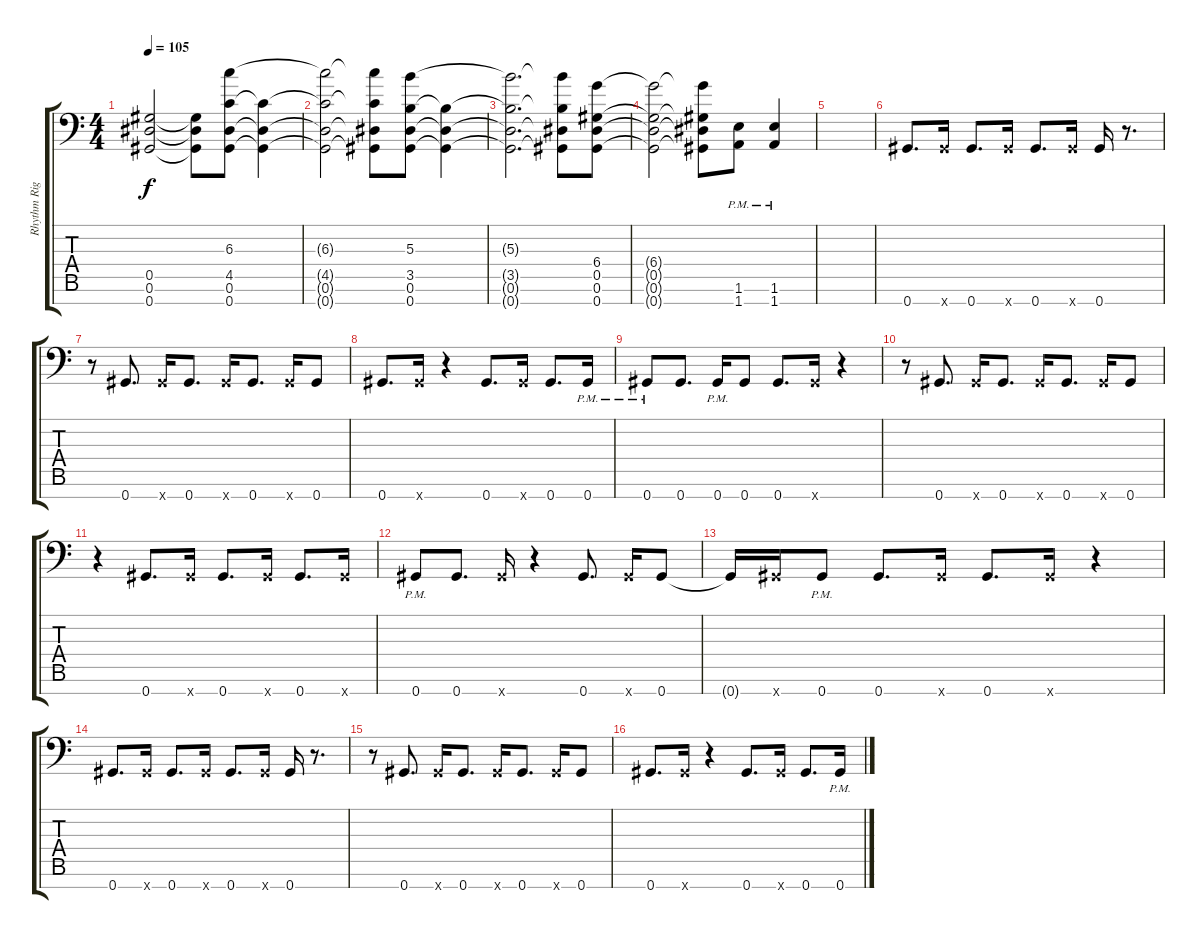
\track ("Rhythm Right" "Rhythm Rig") {instrument distortionguitar}
\staff {score tabs}
\tuning (Eb4 Bb3 Gb3 Db3 Ab2 Eb2 Ab1) {hide}
\ts (4 4)
\tempo 105
\clef f4
\ks c
(0.5 0.6 0.7).2{dy f} (0.5{t} 0.6{t} 0.7{t}).8 (6.3 4.5 0.6 0.7).8 (4.5{t} 0.6{t} 0.7{t}).4 |
(6.3{t} 4.5{t} 0.6{t} 0.7{t}).2 (6.3{t} 4.5{t} 0.6{t} 0.7{t}).8 (5.3 3.5 0.6 0.7).8 (3.5{t} 0.6{t} 0.7{t}).4 |
(5.3{t} 3.5{t} 0.6{t} 0.7{t}).2{d} (5.3{t} 3.5{t} 0.6{t} 0.7{t}).8 (6.4 0.5 0.6 0.7).8 |
(6.4{t} 0.5{t} 0.6{t} 0.7{t}).2 (6.4{t} 0.5{t} 0.6{t} 0.7{t}).8 (1.6{pm} 1.7{pm}).8 (1.6{pm} 1.7{pm}).4 |
|
0.7.8{d} 0.7{x}.16 0.7.8{d} 0.7{x}.16 0.7.8{d} 0.7{x}.16 0.7.16 r.8{d} |
r.8 0.7.8{d} 0.7{x}.16 0.7.8{d} 0.7{x}.16 0.7.8{d} 0.7{x}.16 0.7.8 |
0.7.8{d} 0.7{x}.16 r.4 0.7.8{d} 0.7{x}.16 0.7.8{d} 0.7{pm}.16 |
0.7{pm}.8 0.7.8{d} 0.7{pm}.16 0.7.8 0.7.8{d} 0.7{x}.16 r.4 |
r.8 0.7.8{d} 0.7{x}.16 0.7.8{d} 0.7{x}.16 0.7.8{d} 0.7{x}.16 0.7.8 |
r.4 0.7.8{d} 0.7{x}.16 0.7.8{d} 0.7{x}.16 0.7.8{d} 0.7{x}.16 |
0.7{pm}.8 0.7.8{d} 0.7{x}.16 r.4 0.7.8{d} 0.7{x}.16 0.7.8 |
0.7{t}.16 0.7{x}.16 0.7{pm}.8 0.7.8{d} 0.7{x}.16 0.7.8{d} 0.7{x}.16 r.4 |
0.7.8{d} 0.7{x}.16 0.7.8{d} 0.7{x}.16 0.7.8{d} 0.7{x}.16 0.7.16 r.8{d} |
r.8 0.7.8{d} 0.7{x}.16 0.7.8{d} 0.7{x}.16 0.7.8{d} 0.7{x}.16 0.7.8 |
0.7.8{d} 0.7{x}.16 r.4 0.7.8{d} 0.7{x}.16 0.7.8{d} 0.7{pm}.16
